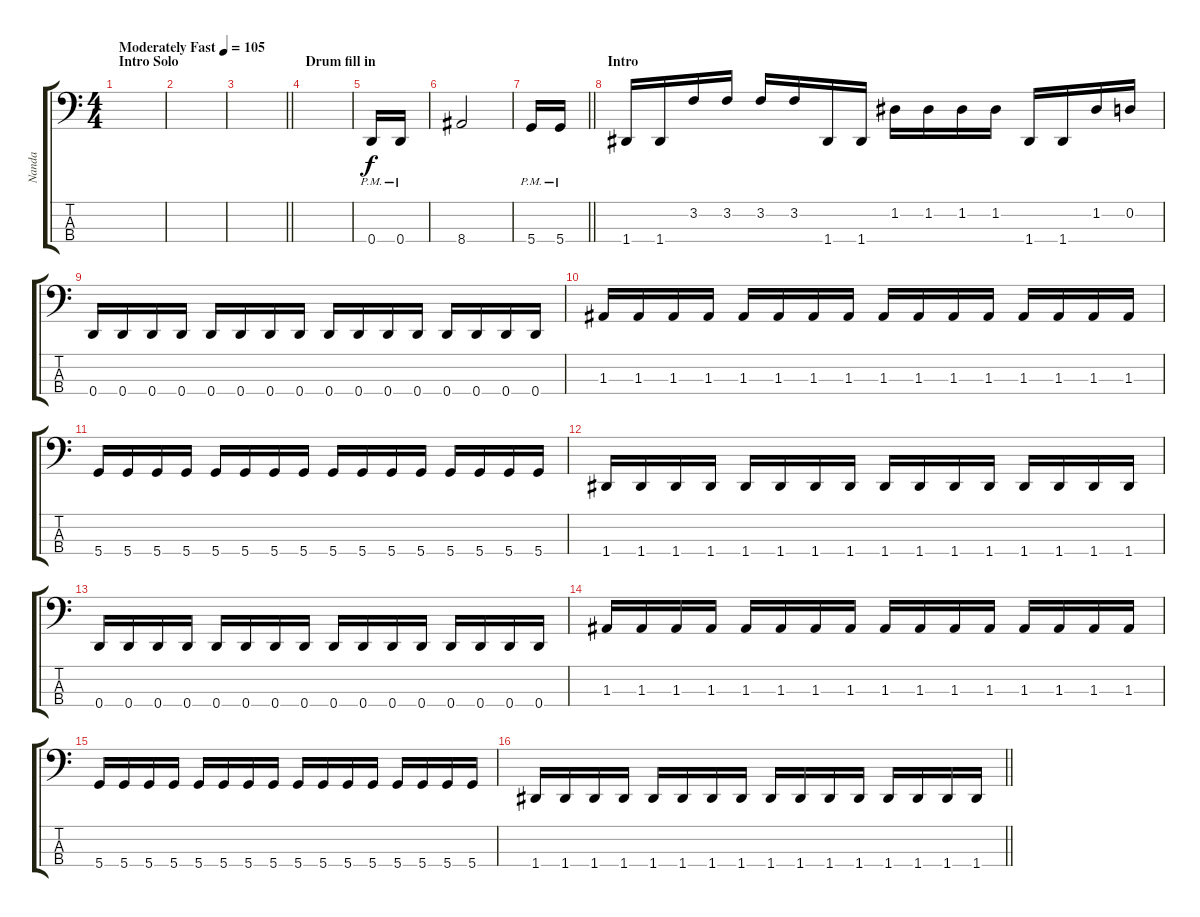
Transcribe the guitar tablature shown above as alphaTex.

\track ("Nanda" "Nanda") {instrument electricbasspick}
\staff {score tabs}
\tuning (G2 D2 A1 D1) {hide}
\ts (4 4)
\section ("" "Intro Solo")
\tempo (105 "Moderately Fast")
\clef f4
\ks c
|
|
\barLineRight lightlight
|
\section ("" "Drum fill in")
|
0.4{pm}.16 0.4{pm}.16 |
8.4.2 |
\barLineRight lightlight
5.4{pm}.16 5.4{pm}.16 |
\section ("" "Intro")
1.4.16 1.4.16 3.2.16 3.2.16 3.2.16 3.2.16 1.4.16 1.4.16 1.2.16 1.2.16 1.2.16 1.2.16 1.4.16 1.4.16 1.2.16 0.2.16 |
0.4.16 0.4.16 0.4.16 0.4.16 0.4.16 0.4.16 0.4.16 0.4.16 0.4.16 0.4.16 0.4.16 0.4.16 0.4.16 0.4.16 0.4.16 0.4.16 |
1.3.16 1.3.16 1.3.16 1.3.16 1.3.16 1.3.16 1.3.16 1.3.16 1.3.16 1.3.16 1.3.16 1.3.16 1.3.16 1.3.16 1.3.16 1.3.16 |
5.4.16 5.4.16 5.4.16 5.4.16 5.4.16 5.4.16 5.4.16 5.4.16 5.4.16 5.4.16 5.4.16 5.4.16 5.4.16 5.4.16 5.4.16 5.4.16 |
1.4.16 1.4.16 1.4.16 1.4.16 1.4.16 1.4.16 1.4.16 1.4.16 1.4.16 1.4.16 1.4.16 1.4.16 1.4.16 1.4.16 1.4.16 1.4.16 |
0.4.16 0.4.16 0.4.16 0.4.16 0.4.16 0.4.16 0.4.16 0.4.16 0.4.16 0.4.16 0.4.16 0.4.16 0.4.16 0.4.16 0.4.16 0.4.16 |
1.3.16 1.3.16 1.3.16 1.3.16 1.3.16 1.3.16 1.3.16 1.3.16 1.3.16 1.3.16 1.3.16 1.3.16 1.3.16 1.3.16 1.3.16 1.3.16 |
5.4.16 5.4.16 5.4.16 5.4.16 5.4.16 5.4.16 5.4.16 5.4.16 5.4.16 5.4.16 5.4.16 5.4.16 5.4.16 5.4.16 5.4.16 5.4.16 |
\barLineRight lightlight
1.4.16 1.4.16 1.4.16 1.4.16 1.4.16 1.4.16 1.4.16 1.4.16 1.4.16 1.4.16 1.4.16 1.4.16 1.4.16 1.4.16 1.4.16 1.4.16
